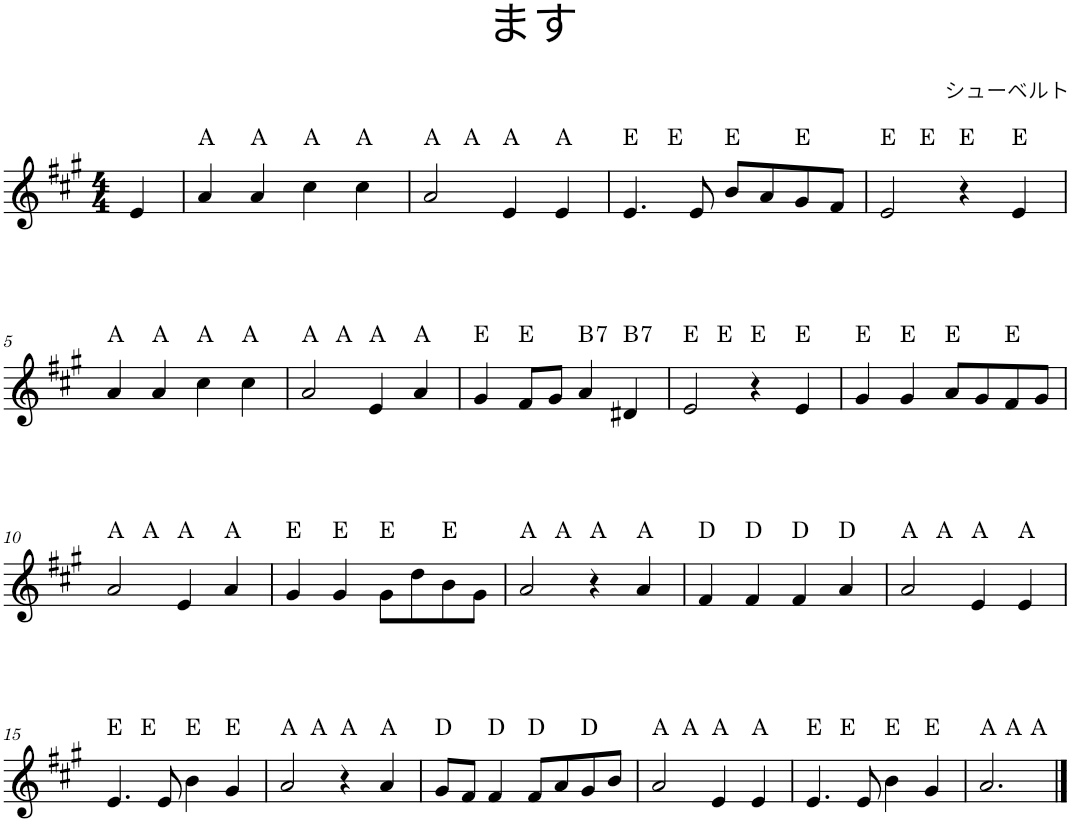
**kern	**harte
*part1	*part1
*staff1	*
*I"Piano	*
*I'Pno.	*
*clefG2	*
*k[f#c#g#]	*
*M4/4	*
=	=
4e/	.
=1	=1
4a/	A:maj
4a/	A:maj
4cc#\	A:maj
4cc#\	A:maj
=2	=2
*^	*
2a/	4ryy	A:maj
.	2.ryy	A:maj
4e/	.	A:maj
4e/	.	A:maj
=3	=3	=3
4.e/	4ryy	E:maj
.	2.ryy	E:maj
8e/	.	.
8b/L	.	E:maj
8a/	.	.
8g#/	.	E:maj
8f#/J	.	.
=4	=4	=4
2e/	4ryy	E:maj
.	2.ryy	E:maj
4r	.	E:maj
4e/	.	E:maj
*v	*v	*
!!LO:LB:g=z
=5	=5
4a/	A:maj
4a/	A:maj
4cc#\	A:maj
4cc#\	A:maj
=6	=6
*^	*
2a/	4ryy	A:maj
.	2.ryy	A:maj
4e/	.	A:maj
4a/	.	A:maj
*v	*v	*
=7	=7
4g#/	E:maj
8f#/L	E:maj
8g#/J	.
!	!LO:H:kt=7
4a/	B:7
!	!LO:H:kt=7
4d#X/	B:7
=8	=8
*^	*
2e/	4ryy	E:maj
.	2.ryy	E:maj
4r	.	E:maj
4e/	.	E:maj
*v	*v	*
=9	=9
4g#/	E:maj
4g#/	E:maj
8a/L	E:maj
8g#/	.
8f#/	E:maj
8g#/J	.
!!LO:LB:g=z
=10	=10
*^	*
2a/	4ryy	A:maj
.	2.ryy	A:maj
4e/	.	A:maj
4a/	.	A:maj
*v	*v	*
=11	=11
4g#/	E:maj
4g#/	E:maj
8g#\L	E:maj
8dd\	.
8b\	E:maj
8g#\J	.
=12	=12
*^	*
2a/	4ryy	A:maj
.	2.ryy	A:maj
4r	.	A:maj
4a/	.	A:maj
*v	*v	*
=13	=13
4f#/	D:maj
4f#/	D:maj
4f#/	D:maj
4a/	D:maj
=14	=14
*^	*
2a/	4ryy	A:maj
.	2.ryy	A:maj
4e/	.	A:maj
4e/	.	A:maj
!!LO:LB:g=z	!!
=15	=15	=15
4.e/	4ryy	E:maj
.	2.ryy	E:maj
8e/	.	.
4b\	.	E:maj
4g#/	.	E:maj
=16	=16	=16
2a/	4ryy	A:maj
.	2.ryy	A:maj
4r	.	A:maj
4a/	.	A:maj
*v	*v	*
=17	=17
8g#/L	D:maj
8f#/J	.
4f#/	D:maj
8f#/L	D:maj
8a/	.
8g#/	D:maj
8b/J	.
=18	=18
*^	*
2a/	4ryy	A:maj
.	2.ryy	A:maj
4e/	.	A:maj
4e/	.	A:maj
=19	=19	=19
4.e/	4ryy	E:maj
.	2.ryy	E:maj
8e/	.	.
4b\	.	E:maj
4g#/	.	E:maj
=20	=20	=20
*	*^	*
2.a/	4ryy	2ryy	A:maj
.	2ryy	.	A:maj
.	.	4ryy	A:maj
*v	*v	*v	*
==	==
*-	*-
